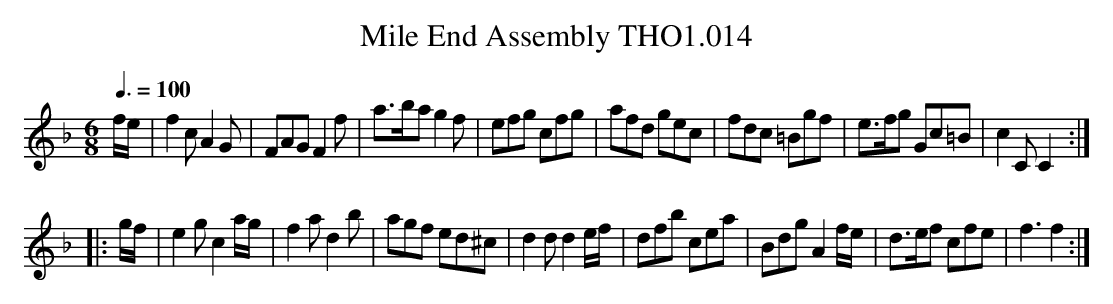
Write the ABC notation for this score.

X:1
T:Mile End Assembly THO1.014
M:6/8
L:1/8
Q:3/8=100
K:F
f/e/|f2 c A2 G| FAG F2 f|a>ba g2 f|efg cfg|\
afd gec|fdc =Bgf|e>fg Gc=B|c2 C C2:|
|:g/f/|e2 g c2 a/g/|f2 a d2 b|agf ed^c|d2 d d2 e/f/|\
dfb cea|Bdg A2 f/e/|d>ef cfe|f3 f2:|
